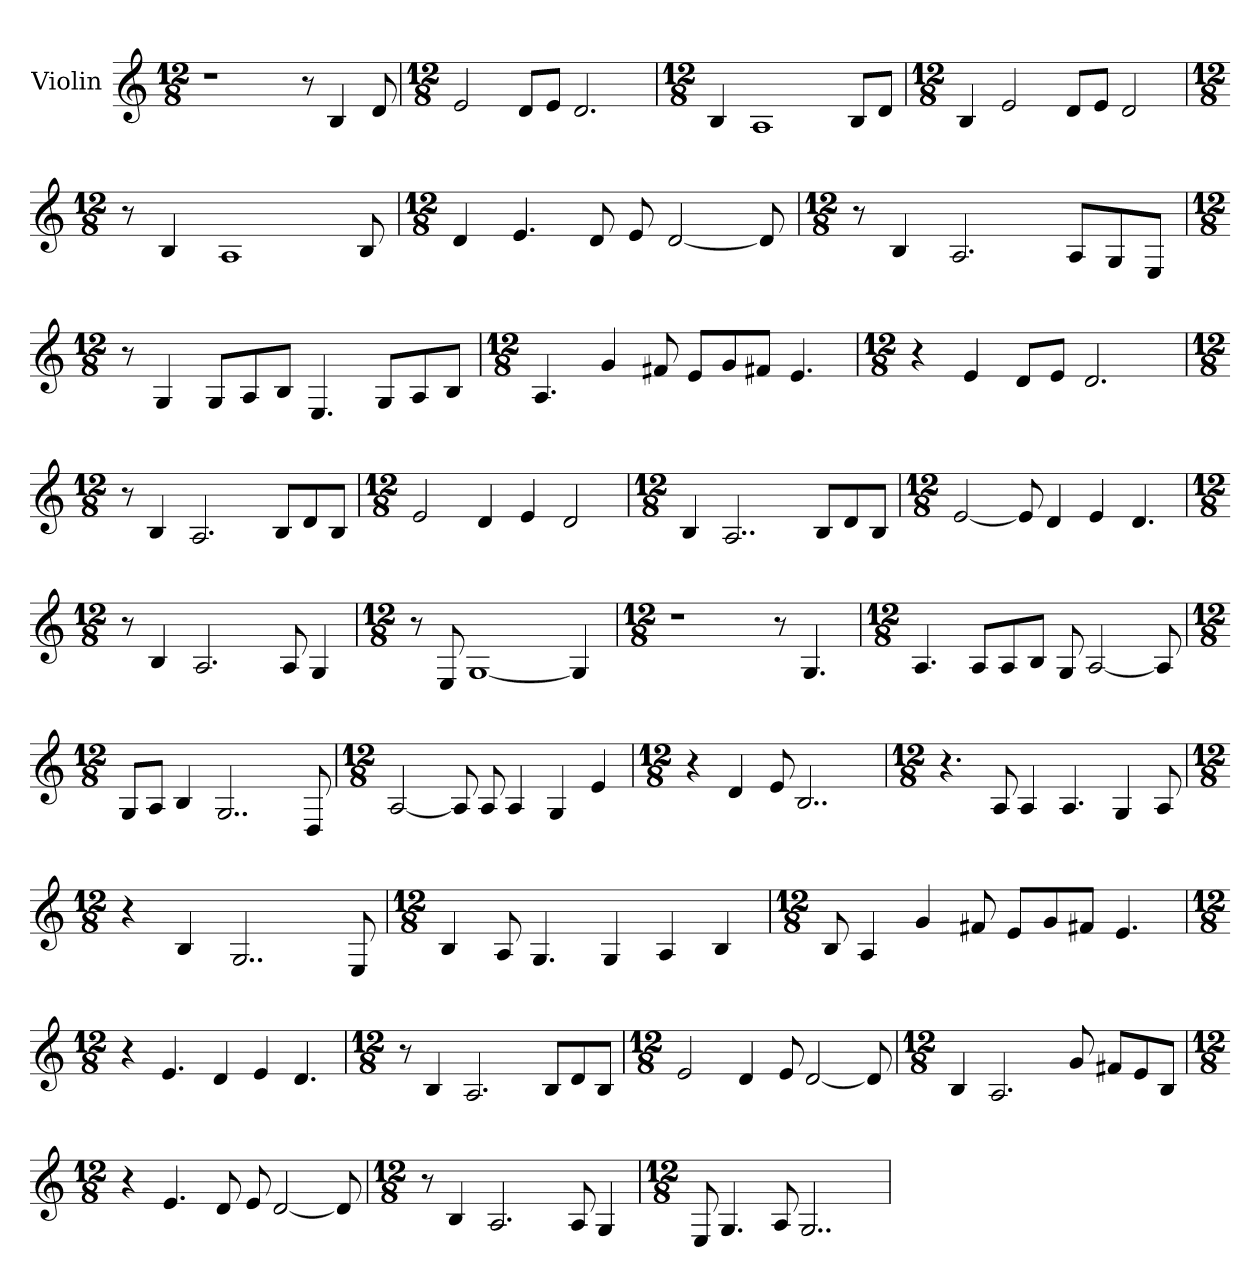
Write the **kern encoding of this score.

**kern
*part1
*staff1
*I"Violin
*I'Vln
*M12/8
=
1r
8r
4B
8d
=
*M12/8
2e
8dL
8eJ
2.d
=
*M12/8
4B
1A
8BL
8dJ
=
*M12/8
4B
2e
8dL
8eJ
2d
=
*M12/8
8r
4B
1A
8B
=
*M12/8
4d
4.e
8d
8e
[2d
8d]
=
*M12/8
8r
4B
2.A
8AL
8G
8EJ
=
*M12/8
8r
4G
8GL
8A
8BJ
4.E
8GL
8A
8BJ
=
*M12/8
4.A
4g
8f#X
8eL
8g
8f#XJ
4.e
=
*M12/8
4r
4e
8dL
8eJ
2.d
=
*M12/8
8r
4B
2.A
8BL
8d
8BJ
=
*M12/8
2e
4d
4e
2d
=
*M12/8
4B
2..A
8BL
8d
8BJ
=
*M12/8
[2e
8e]
4d
4e
4.d
=
*M12/8
8r
4B
2.A
8A
4G
=
*M12/8
8r
8E
[1G
4G]
=
*M12/8
1r
8r
4.G
=
*M12/8
4.A
8AL
8A
8BJ
8G
[2A
8A]
=
*M12/8
8GL
8AJ
4B
2..G
8D
=
*M12/8
[2A
8A]
8A
4A
4G
4e
=
*M12/8
4r
4d
8e
2..B
=
*M12/8
4.r
8A
4A
4.A
4G
8A
=
*M12/8
4r
4B
2..G
8E
=
*M12/8
4B
8A
4.G
4G
4A
4B
=
*M12/8
8B
4A
4g
8f#X
8eL
8g
8f#XJ
4.e
=
*M12/8
4r
4.e
4d
4e
4.d
=
*M12/8
8r
4B
2.A
8BL
8d
8BJ
=
*M12/8
2e
4d
8e
[2d
8d]
=
*M12/8
4B
2.A
8g
8f#XL
8e
8BJ
=
*M12/8
4r
4.e
8d
8e
[2d
8d]
=
*M12/8
8r
4B
2.A
8A
4G
=
*M12/8
8E
4.G
8A
2..G
=
*-
